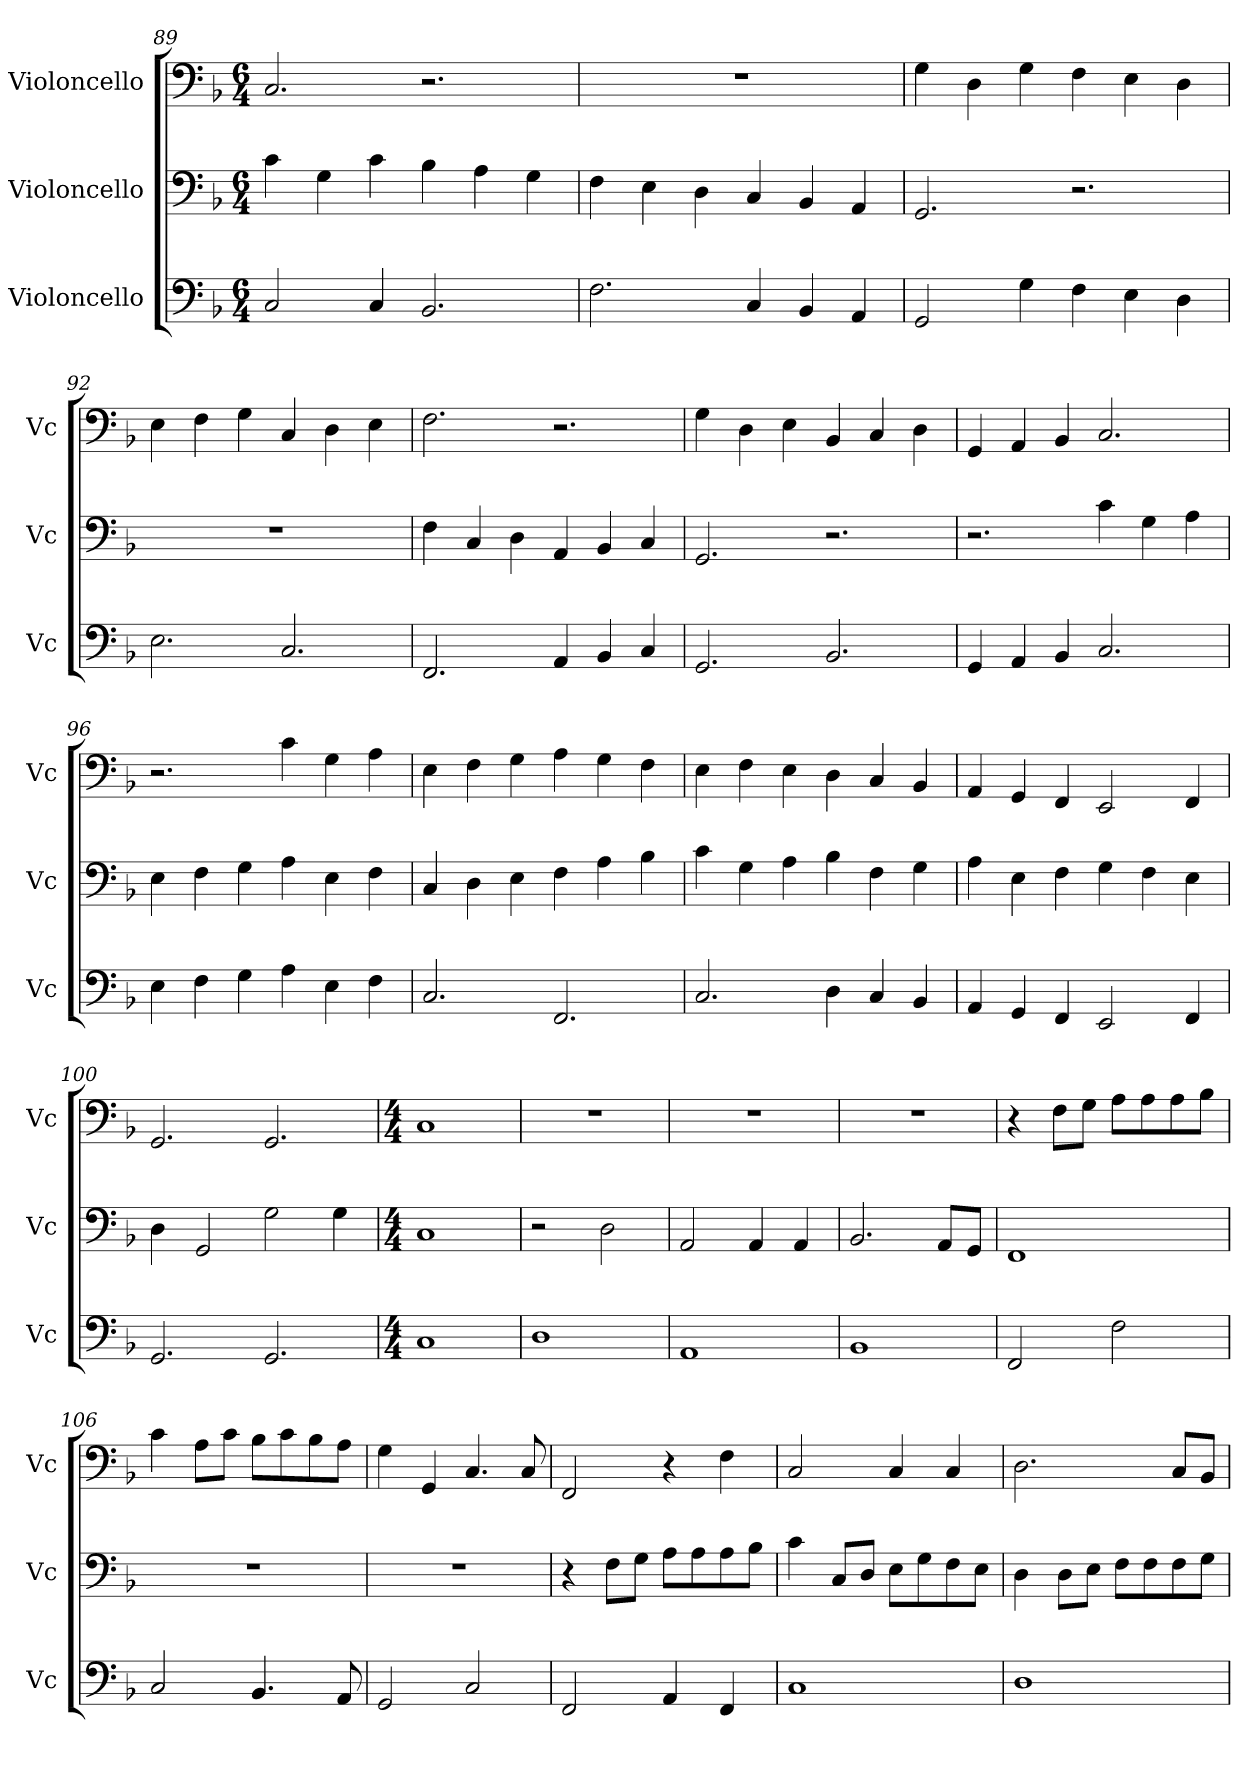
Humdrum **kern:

**kern	**kern	**kern
*part3	*part2	*part1
*staff3	*staff2	*staff1
*I"Violoncello	*I"Violoncello	*I"Violoncello
*I'Vc	*I'Vc	*I'Vc
*clefF4	*clefF4	*clefF4
*k[b-]	*k[b-]	*k[b-]
*M6/4	*M6/4	*M6/4
=89	=89	=89
2C/	4c\	2.C/
.	4G\	.
4C/	4c\	.
2.BB-/	4B-\	2.r
.	4A\	.
.	4G\	.
=90	=90	=90
2.F\	4F\	1.r
.	4E\	.
.	4D\	.
4C/	4C/	.
4BB-/	4BB-/	.
4AA/	4AA/	.
=91	=91	=91
2GG/	2.GG/	4G\
.	.	4D\
4G\	.	4G\
4F\	2.r	4F\
4E\	.	4E\
4D\	.	4D\
=92	=92	=92
2.E\	1.r	4E\
.	.	4F\
.	.	4G\
2.C/	.	4C/
.	.	4D\
.	.	4E\
=93	=93	=93
2.FF/	4F\	2.F\
.	4C/	.
.	4D\	.
4AA/	4AA/	2.r
4BB-/	4BB-/	.
4C/	4C/	.
=94	=94	=94
2.GG/	2.GG/	4G\
.	.	4D\
.	.	4E\
2.BB-/	2.r	4BB-/
.	.	4C/
.	.	4D\
=95	=95	=95
4GG/	2.r	4GG/
4AA/	.	4AA/
4BB-/	.	4BB-/
2.C/	4c\	2.C/
.	4G\	.
.	4A\	.
=96	=96	=96
4E\	4E\	2.r
4F\	4F\	.
4G\	4G\	.
4A\	4A\	4c\
4E\	4E\	4G\
4F\	4F\	4A\
=97	=97	=97
2.C/	4C/	4E\
.	4D\	4F\
.	4E\	4G\
2.FF/	4F\	4A\
.	4A\	4G\
.	4B-\	4F\
=98	=98	=98
2.C/	4c\	4E\
.	4G\	4F\
.	4A\	4E\
4D\	4B-\	4D\
4C/	4F\	4C/
4BB-/	4G\	4BB-/
=99	=99	=99
4AA/	4A\	4AA/
4GG/	4E\	4GG/
4FF/	4F\	4FF/
2EE/	4G\	2EE/
.	4F\	.
4FF/	4E\	4FF/
=100	=100	=100
2.GG/	4D\	2.GG/
.	2GG/	.
2.GG/	2G\	2.GG/
.	4G\	.
=101	=101	=101
*M4/4	*M4/4	*M4/4
1C	1C	1C
=102	=102	=102
1D	2r	1r
.	2D\	.
=103	=103	=103
1AA	2AA/	1r
.	4AA/	.
.	4AA/	.
=104	=104	=104
1BB-	2.BB-/	1r
.	8AA/L	.
.	8GG/J	.
=105	=105	=105
2FF/	1FF	4r
.	.	8F\L
.	.	8G\J
2F\	.	8A\L
.	.	8A\
.	.	8A\
.	.	8B-\J
=106	=106	=106
2C/	1r	4c\
.	.	8A\L
.	.	8c\J
4.BB-/	.	8B-\L
.	.	8c\
.	.	8B-\
8AA/	.	8A\J
=107	=107	=107
2GG/	1r	4G\
.	.	4GG/
2C/	.	4.C/
.	.	8C/
=108	=108	=108
2FF/	4r	2FF/
.	8F\L	.
.	8G\J	.
4AA/	8A\L	4r
.	8A\	.
4FF/	8A\	4F\
.	8B-\J	.
=109	=109	=109
1C	4c\	2C/
.	8C/L	.
.	8D/J	.
.	8E\L	4C/
.	8G\	.
.	8F\	4C/
.	8E\J	.
=110	=110	=110
1D	4D\	2.D\
.	8D\L	.
.	8E\J	.
.	8F\L	.
.	8F\	.
.	8F\	8C/L
.	8G\J	8BB-/J
=	=	=
*-	*-	*-
